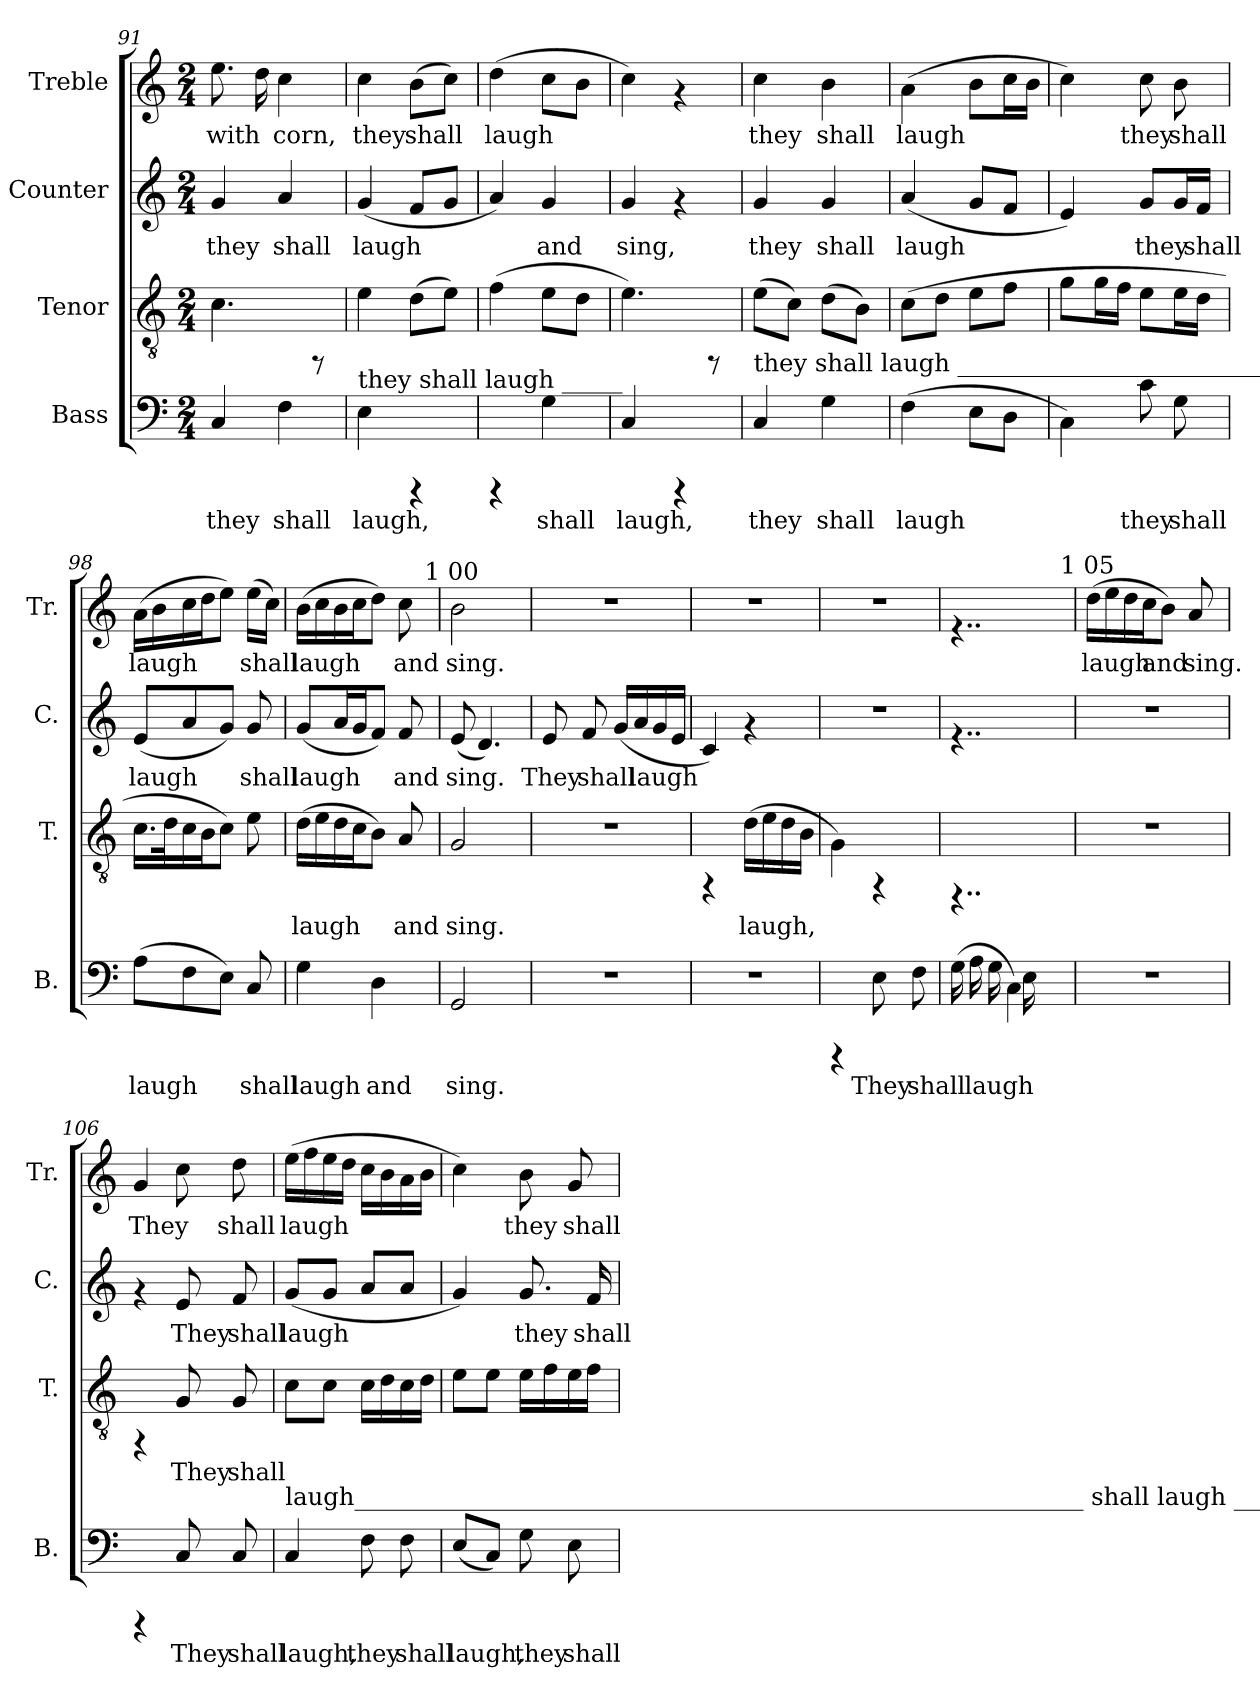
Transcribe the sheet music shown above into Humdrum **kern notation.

**kern	**text	**kern	**text	**kern	**text	**kern	**text
*part4	*part4	*part3	*part3	*part2	*part2	*part1	*part1
*staff4	*staff4	*staff3	*staff3	*staff2	*staff2	*staff1	*staff1
*I"Bass	*	*I"Tenor	*	*I"Counter	*	*I"Treble	*
*I'B.	*	*I'T.	*	*I'C.	*	*I'Tr.	*
*clefF4	*	*clefGv2	*	*clefG2	*	*clefG2	*
*k[]	*	*k[]	*	*k[]	*	*k[]	*
*C:	*	*C:	*	*C:	*	*C:	*
*M2/4	*	*M2/4	*	*M2/4	*	*M2/4	*
=91	=91	=91	=91	=91	=91	=91	=91
!	!LO:LY:b:cj	!	!LO:LY:b:cj	!	!LO:LY:b	!	!LO:LY:b:cj
4C/	they	4.c\	.	4g/	they	8.ee\	with
!	!	!	!	!	!	!	!LO:LY:b:cj
.	.	.	.	.	.	16dd\	.
!	!LO:LY:b:cj	!	!	!	!LO:LY:b	!	!LO:LY:b:cj
4F\	shall	.	.	4a/	shall	4cc\	corn,
.	.	8rFF	.	.	.	.	.
=92	=92	=92	=92	=92	=92	=92	=92
!LO:TX:a:t=they shall laugh _____	!	!	!	!	!	!	!
!	!LO:LY:b:cj	!	!LO:LY:b:cj	!	!LO:LY:b	!	!LO:LY:b:cj
4E\	laugh,	4e\	.	(<4g/	laugh	4cc\	they
!	!	!	!LO:LY:b:cj	!	!LO:LY:b	!	!LO:LY:b:cj
4rCCC	.	(>8d\L	.	8f/L	.	(>8b\L	shall
!	!	!	!LO:LY:b:cj	!	!LO:LY:b	!	!LO:LY:b:cj
.	.	8e\J)	.	8g/J	.	8cc\J)	.
=93	=93	=93	=93	=93	=93	=93	=93
!	!	!	!LO:LY:b:cj	!	!LO:LY:b	!	!LO:LY:b:cj
4rCCC	.	(>4f\	.	4a/)	.	(>4dd\	laugh
!	!LO:LY:b:cj	!	!LO:LY:b:cj	!	!LO:LY:b	!	!LO:LY:b:cj
4G\	shall	8e\L	.	4g/	and	8cc\L	.
!	!	!	!LO:LY:b:cj	!	!	!	!LO:LY:b:cj
.	.	8d\J	.	.	.	8b\J	.
=94	=94	=94	=94	=94	=94	=94	=94
!	!LO:LY:b:cj	!	!LO:LY:b:cj	!	!LO:LY:b	!	!LO:LY:b:cj
4C/	laugh,	4.e\)	.	4g/	sing,	4cc\)	.
4rCCC	.	.	.	4rf	.	4rf	.
.	.	8rFF	.	.	.	.	.
=95	=95	=95	=95	=95	=95	=95	=95
!LO:TX:a:t=they shall laugh _________________________________ shall	!	!	!	!	!	!	!
!	!LO:LY:b:cj	!	!LO:LY:b:cj	!	!LO:LY:b	!	!LO:LY:b:cj
4C/	they	(>8e\L	.	4g/	they	4cc\	they
!	!	!	!LO:LY:b:cj	!	!	!	!
.	.	8c\J)	.	.	.	.	.
!	!LO:LY:b:cj	!	!LO:LY:b:cj	!	!LO:LY:b	!	!LO:LY:b:cj
4G\	shall	(>8d\L	.	4g/	shall	4b\	shall
!	!	!	!LO:LY:b:cj	!	!	!	!
.	.	8B\J)	.	.	.	.	.
=96	=96	=96	=96	=96	=96	=96	=96
!	!LO:LY:b:cj	!	!LO:LY:b:cj	!	!LO:LY:b	!	!LO:LY:b:cj
(>4F\	laugh	(>8c\L	.	(<4a/	laugh	(>4a\	laugh
!	!	!	!LO:LY:b:cj	!	!	!	!
.	.	8d\J	.	.	.	.	.
!	!LO:LY:b:cj	!	!LO:LY:b:cj	!	!LO:LY:b	!	!LO:LY:b:cj
8E\L	.	8e\L	.	8g/L	.	8b\L	.
!	!LO:LY:b:cj	!	!LO:LY:b:cj	!	!LO:LY:b	!	!LO:LY:b:cj
8D\J	.	8f\J	.	8f/J	.	16cc\	.
!	!	!	!	!	!	!	!LO:LY:b:cj
.	.	.	.	.	.	16b\J	.
=97	=97	=97	=97	=97	=97	=97	=97
!	!LO:LY:b:cj	!	!LO:LY:b:cj	!	!LO:LY:b	!	!LO:LY:b:cj
4C\)	.	8g\L	.	4e/)	.	4cc\)	.
!	!	!	!LO:LY:b:cj	!	!	!	!
.	.	16g\	.	.	.	.	.
!	!	!	!LO:LY:b:cj	!	!	!	!
.	.	16f\J	.	.	.	.	.
!	!LO:LY:b:cj	!	!LO:LY:b:cj	!	!LO:LY:b	!	!LO:LY:b:cj
8c\	they	8e\L	.	8g/L	they	8cc\	they
!	!LO:LY:b:cj	!	!LO:LY:b:cj	!	!LO:LY:b	!	!LO:LY:b:cj
8G\	shall	16e\	.	16g/	.	8b\	shall
!	!	!	!LO:LY:b:cj	!	!LO:LY:b	!	!
.	.	16d\J	.	16f/J	shall	.	.
=98	=98	=98	=98	=98	=98	=98	=98
!	!LO:LY:b:cj	!	!LO:LY:b:cj	!	!LO:LY:b	!	!LO:LY:b:cj
(>8A\L	laugh	16.c\L	.	(<8e/L	laugh	(>16a\L	laugh
!	!	!	!	!	!	!	!LO:LY:b:cj
.	.	.	.	.	.	16b\	.
!	!	!	!LO:LY:b:cj	!	!	!	!
.	.	32d\	.	.	.	.	.
!	!LO:LY:b:cj	!	!LO:LY:b:cj	!	!LO:LY:b	!	!LO:LY:b:cj
8F\	.	16c\	.	8a/	.	16cc\	.
!	!	!	!LO:LY:b:cj	!	!	!	!LO:LY:b:cj
.	.	16B\	.	.	.	16dd\	.
!	!LO:LY:b:cj	!	!LO:LY:b:cj	!	!LO:LY:b	!	!LO:LY:b:cj
8E\J)	.	8c\J)	.	8g/J)	.	8ee\J)	.
!	!LO:LY:b:cj	!	!LO:LY:b:cj	!	!LO:LY:b	!	!LO:LY:b:cj
8C/	shall	8e\	.	8g/	shall	(>16ee\L	shall
!	!	!	!	!	!	!	!LO:LY:b:cj
.	.	.	.	.	.	16cc\J)	.
!!LO:PB:g=z
=99	=99	=99	=99	=99	=99	=99	=99
!	!LO:LY:b:cj	!	!LO:LY:b:cj	!	!LO:LY:b	!	!LO:LY:b:cj
*	*	*	*	*	*	*^	*
4G\	laugh	(>16d\L	laugh	(<8g/L	laugh	(>16b\L	4ryy	laugh
!	!	!	!LO:LY:b:cj	!	!	!	!	!LO:LY:b:cj
.	.	16e\	.	.	.	16cc\	.	.
!	!	!	!LO:LY:b:cj	!	!LO:LY:b	!	!	!LO:LY:b:cj
.	.	16d\	.	16a/	.	16b\	.	.
!	!	!	!LO:LY:b:cj	!	!LO:LY:b	!	!	!LO:LY:b:cj
.	.	16c\	.	16g/	.	16cc\	.	.
!	!LO:LY:b:cj	!	!LO:LY:b:cj	!	!LO:LY:b	!	!	!LO:LY:b:cj
4D\	and	8B\J)	.	8f/J)	.	8dd\J)	8ryy	.
!	!	!	!LO:LY:b:cj	!	!LO:LY:b	!	!	!LO:LY:b:cj
.	.	8A/	and	8f/	and	8cc\	16ryy	and
.	.	.	.	.	.	.	64ryy	.
!	!	!	!	!	!	!	!LO:TX:a:t=1 00	!
.	.	.	.	.	.	.	32.ryy	.
=100	=100	=100	=100	=100	=100	=100	=100	=100
!	!LO:LY:b:cj	!	!LO:LY:b:cj	!	!LO:LY:b	!	!	!LO:LY:b:cj
*	*	*	*	*	*	*v	*v	*
2GG/	sing.	2G/	sing.	(<8e/	sing.	2b\	sing.
!	!	!	!	!	!LO:LY:b	!	!
.	.	.	.	4.d/)	.	.	.
=101	=101	=101	=101	=101	=101	=101	=101
!	!	!	!	!	!LO:LY:b	!	!
2r	.	2r	.	8e/	They	2r	.
!	!	!	!	!	!LO:LY:b	!	!
.	.	.	.	8f/	shall	.	.
!	!	!	!	!	!LO:LY:b	!	!
.	.	.	.	(<16g/L	.	.	.
!	!	!	!	!	!LO:LY:b	!	!
.	.	.	.	16a/	laugh-	.	.
!	!	!	!	!	!LO:LY:b	!	!
.	.	.	.	16g/	--	.	.
!	!	!	!	!	!LO:LY:b	!	!
.	.	.	.	16e/J	--	.	.
=102	=102	=102	=102	=102	=102	=102	=102
!	!	!	!	!	!LO:LY:b	!	!
2r	.	4rFF	.	4c/)	--	2r	.
!	!	!	!LO:LY:b:cj	!	!	!	!
.	.	(>16d\L	laugh,	4rf	.	.	.
!	!	!	!LO:LY:b:cj	!	!	!	!
.	.	16e\	.	.	.	.	.
!	!	!	!LO:LY:b:cj	!	!	!	!
.	.	16d\	.	.	.	.	.
!	!	!	!LO:LY:b:cj	!	!	!	!
.	.	16B\J	.	.	.	.	.
=103	=103	=103	=103	=103	=103	=103	=103
!	!	!	!LO:LY:b:cj	!	!	!	!
4rCCC	.	4G\)	.	2r	.	2r	.
!	!LO:LY:b:cj	!	!	!	!	!	!
8E\	They	4rFF	.	.	.	.	.
!	!LO:LY:b:cj	!	!	!	!	!	!
8F\	shall	.	.	.	.	.	.
=104	=104	=104	=104	=104	=104	=104	=104
!	!LO:LY:b:cj	!	!	!	!	!	!
*^	*	*	*	*	*	*^	*
(>16G\L	8.ryy	.	4..rEE	.	4..re	.	4..re	4ryy	.
!	!	!LO:LY:b:cj	!	!	!	!	!	!	!
16A\	.	laugh	.	.	.	.	.	.	.
!	!	!LO:LY:b:cj	!	!	!	!	!	!	!
16G\	.	.	.	.	.	.	.	.	.
!	!	!LO:LY:b:cj	!	!	!	!	!	!	!
4C\)	16E\	.	.	.	.	.	.	.	.
.	8.ryy	.	.	.	.	.	.	8ryy	.
.	.	.	.	.	.	.	.	64ryy	.
!	!	!	!	!	!	!	!	!LO:TX:a:t=1 05	!
.	.	.	.	.	.	.	.	32.ryy	.
=105	=105	=105	=105	=105	=105	=105	=105	=105	=105
!	!	!	!	!	!	!	!	!	!LO:LY:b:cj
*v	*v	*	*	*	*	*	*v	*v	*
2r	.	2r	.	2r	.	(>16dd\L	laugh
!	!	!	!	!	!	!	!LO:LY:b:cj
.	.	.	.	.	.	16ee\	.
!	!	!	!	!	!	!	!LO:LY:b:cj
.	.	.	.	.	.	16dd\	.
!	!	!	!	!	!	!	!LO:LY:b:cj
.	.	.	.	.	.	16cc\	.
!	!	!	!	!	!	!	!LO:LY:b:cj
.	.	.	.	.	.	8b\J)	and
!	!	!	!	!	!	!	!LO:LY:b:cj
.	.	.	.	.	.	8a/	sing.
=106	=106	=106	=106	=106	=106	=106	=106
!	!	!	!	!	!	!	!LO:LY:b:cj
4rCCC	.	4rFF	.	4rf	.	4g/	They
!	!LO:LY:b:cj	!	!LO:LY:b:cj	!	!LO:LY:b	!	!LO:LY:b:cj
8C/	They	8G/	They	8e/	-They	8cc\	.
!	!LO:LY:b:cj	!	!LO:LY:b:cj	!	!LO:LY:b	!	!LO:LY:b:cj
8C/	shall	8G/	shall	8f/	shall	8dd\	shall
!!LO:PB:g=z
=107	=107	=107	=107	=107	=107	=107	=107
!LO:TX:a:t=laugh____________________________________________________________ shall laugh _______ and sing.	!	!	!	!	!	!	!
!	!LO:LY:b:cj	!	!LO:LY:b:cj	!	!LO:LY:b	!	!LO:LY:b:cj
4C/	laugh,	8c\L	.	(<8g/L	laugh	(>16ee\L	laugh
!	!	!	!	!	!	!	!LO:LY:b:cj
.	.	.	.	.	.	16ff\	.
!	!	!	!LO:LY:b:cj	!	!LO:LY:b	!	!LO:LY:b:cj
.	.	8c\J	.	8g/J	.	16ee\	.
!	!	!	!	!	!	!	!LO:LY:b:cj
.	.	.	.	.	.	16dd\J	.
!	!LO:LY:b:cj	!	!LO:LY:b:cj	!	!LO:LY:b	!	!LO:LY:b:cj
8F\	they	16c\L	.	8a/L	.	16cc\L	.
!	!	!	!LO:LY:b:cj	!	!	!	!LO:LY:b:cj
.	.	16d\	.	.	.	16b\	.
!	!LO:LY:b:cj	!	!LO:LY:b:cj	!	!LO:LY:b	!	!LO:LY:b:cj
8F\	shall	16c\	.	8a/J	.	16a\	.
!	!	!	!LO:LY:b:cj	!	!	!	!LO:LY:b:cj
.	.	16d\J	.	.	.	16b\J	.
=108	=108	=108	=108	=108	=108	=108	=108
!	!LO:LY:b:cj	!	!LO:LY:b:cj	!	!LO:LY:b	!	!LO:LY:b:cj
(<8E/L	laugh,	8e\L	.	4g/)	.	4cc\)	.
!	!LO:LY:b:cj	!	!LO:LY:b:cj	!	!	!	!
8C/J)	.	8e\J	.	.	.	.	.
!	!LO:LY:b:cj	!	!LO:LY:b:cj	!	!LO:LY:b	!	!LO:LY:b:cj
8G\	they	16e\L	.	8.g/	they	8b\	they
!	!	!	!LO:LY:b:cj	!	!	!	!
.	.	16f\	.	.	.	.	.
!	!LO:LY:b:cj	!	!LO:LY:b:cj	!	!	!	!LO:LY:b:cj
8E\	shall	16e\	.	.	.	8g/	shall
!	!	!	!LO:LY:b:cj	!	!LO:LY:b	!	!
.	.	16f\J	.	16f/	shall	.	.
=	=	=	=	=	=	=	=
*-	*-	*-	*-	*-	*-	*-	*-
